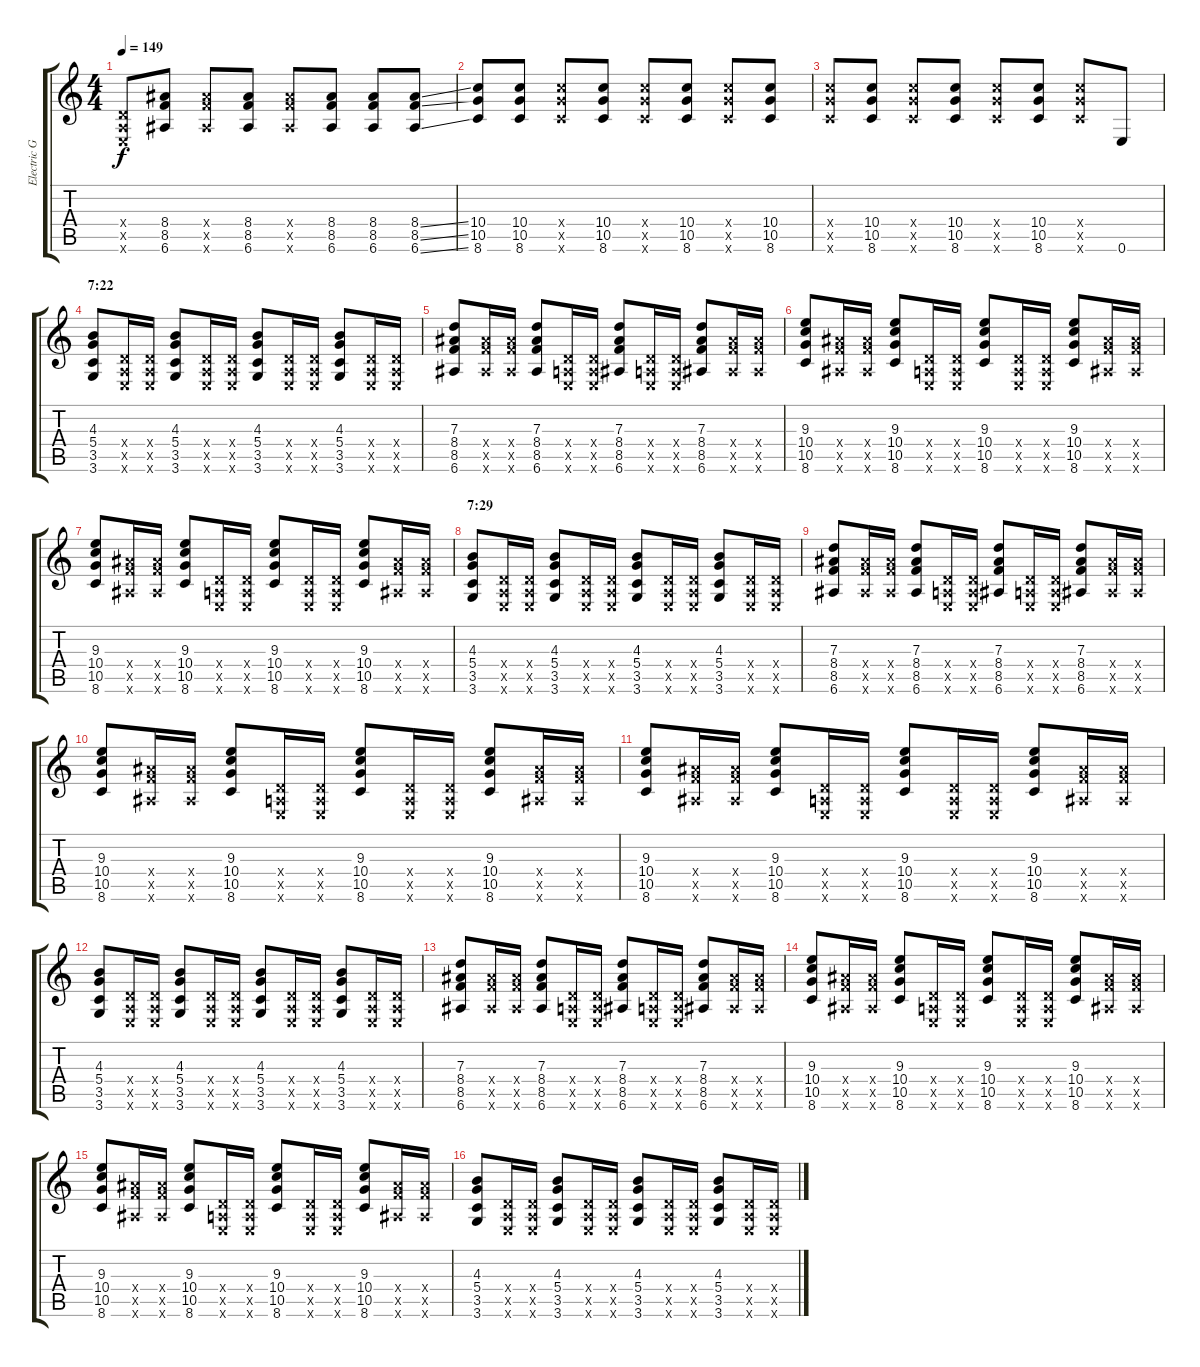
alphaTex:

\track ("Electric Guitar 2" "Electric G") {instrument electricguitarclean}
\staff {score tabs}
\tuning (E4 B3 G3 D3 A2 E2) {hide}
\ts (4 4)
\tempo 149
\clef g2
\ks c
(0.4{x} 0.5{x} 0.6{x}).8{dy f} (8.4 8.5 6.6).8 (8.4{x} 8.5{x} 6.6{x}).8 (8.4 8.5 6.6).8 (8.4{x} 8.5{x} 6.6{x}).8 (8.4 8.5 6.6).8 (8.4 8.5 6.6).8 (8.4{ss} 8.5{ss} 6.6{ss}).8 |
(10.4 10.5 8.6).8 (10.4 10.5 8.6).8 (10.4{x} 10.5{x} 8.6{x}).8 (10.4 10.5 8.6).8 (10.4{x} 10.5{x} 8.6{x}).8 (10.4 10.5 8.6).8 (10.4{x} 10.5{x} 8.6{x}).8 (10.4 10.5 8.6).8 |
(10.4{x} 10.5{x} 8.6{x}).8 (10.4 10.5 8.6).8 (10.4{x} 10.5{x} 8.6{x}).8 (10.4 10.5 8.6).8 (10.4{x} 10.5{x} 8.6{x}).8 (10.4 10.5 8.6).8 (10.4{x} 10.5{x} 8.6{x}).8 0.6.8 |
\section ("" "7:22")
(4.3 5.4 3.5 3.6).8 (0.4{x} 0.5{x} 0.6{x}).16 (0.4{x} 0.5{x} 0.6{x}).16 (4.3 5.4 3.5 3.6).8 (0.4{x} 0.5{x} 0.6{x}).16 (0.4{x} 0.5{x} 0.6{x}).16 (4.3 5.4 3.5 3.6).8 (0.4{x} 0.5{x} 0.6{x}).16 (0.4{x} 0.5{x} 0.6{x}).16 (4.3 5.4 3.5 3.6).8 (0.4{x} 0.5{x} 0.6{x}).16 (0.4{x} 0.5{x} 0.6{x}).16 |
(7.3 8.4 8.5 6.6).8 (8.4{x} 8.5{x} 6.6{x}).16 (8.4{x} 8.5{x} 6.6{x}).16 (7.3 8.4 8.5 6.6).8 (0.4{x} 0.5{x} 0.6{x}).16 (0.4{x} 0.5{x} 0.6{x}).16 (7.3 8.4 8.5 6.6).8 (0.4{x} 0.5{x} 0.6{x}).16 (0.4{x} 0.5{x} 0.6{x}).16 (7.3 8.4 8.5 6.6).8 (8.4{x} 8.5{x} 6.6{x}).16 (8.4{x} 8.5{x} 6.6{x}).16 |
(9.3 10.4 10.5 8.6).8 (8.4{x} 8.5{x} 6.6{x}).16 (8.4{x} 8.5{x} 6.6{x}).16 (9.3 10.4 10.5 8.6).8 (0.4{x} 0.5{x} 0.6{x}).16 (0.4{x} 0.5{x} 0.6{x}).16 (9.3 10.4 10.5 8.6).8 (0.4{x} 0.5{x} 0.6{x}).16 (0.4{x} 0.5{x} 0.6{x}).16 (9.3 10.4 10.5 8.6).8 (8.4{x} 8.5{x} 6.6{x}).16 (8.4{x} 8.5{x} 6.6{x}).16 |
(9.3 10.4 10.5 8.6).8 (8.4{x} 8.5{x} 6.6{x}).16 (8.4{x} 8.5{x} 6.6{x}).16 (9.3 10.4 10.5 8.6).8 (0.4{x} 0.5{x} 0.6{x}).16 (0.4{x} 0.5{x} 0.6{x}).16 (9.3 10.4 10.5 8.6).8 (0.4{x} 0.5{x} 0.6{x}).16 (0.4{x} 0.5{x} 0.6{x}).16 (9.3 10.4 10.5 8.6).8 (8.4{x} 8.5{x} 6.6{x}).16 (8.4{x} 8.5{x} 6.6{x}).16 |
\section ("" "7:29")
(4.3 5.4 3.5 3.6).8 (0.4{x} 0.5{x} 0.6{x}).16 (0.4{x} 0.5{x} 0.6{x}).16 (4.3 5.4 3.5 3.6).8 (0.4{x} 0.5{x} 0.6{x}).16 (0.4{x} 0.5{x} 0.6{x}).16 (4.3 5.4 3.5 3.6).8 (0.4{x} 0.5{x} 0.6{x}).16 (0.4{x} 0.5{x} 0.6{x}).16 (4.3 5.4 3.5 3.6).8 (0.4{x} 0.5{x} 0.6{x}).16 (0.4{x} 0.5{x} 0.6{x}).16 |
(7.3 8.4 8.5 6.6).8 (8.4{x} 8.5{x} 6.6{x}).16 (8.4{x} 8.5{x} 6.6{x}).16 (7.3 8.4 8.5 6.6).8 (0.4{x} 0.5{x} 0.6{x}).16 (0.4{x} 0.5{x} 0.6{x}).16 (7.3 8.4 8.5 6.6).8 (0.4{x} 0.5{x} 0.6{x}).16 (0.4{x} 0.5{x} 0.6{x}).16 (7.3 8.4 8.5 6.6).8 (8.4{x} 8.5{x} 6.6{x}).16 (8.4{x} 8.5{x} 6.6{x}).16 |
(9.3 10.4 10.5 8.6).8 (8.4{x} 8.5{x} 6.6{x}).16 (8.4{x} 8.5{x} 6.6{x}).16 (9.3 10.4 10.5 8.6).8 (0.4{x} 0.5{x} 0.6{x}).16 (0.4{x} 0.5{x} 0.6{x}).16 (9.3 10.4 10.5 8.6).8 (0.4{x} 0.5{x} 0.6{x}).16 (0.4{x} 0.5{x} 0.6{x}).16 (9.3 10.4 10.5 8.6).8 (8.4{x} 8.5{x} 6.6{x}).16 (8.4{x} 8.5{x} 6.6{x}).16 |
(9.3 10.4 10.5 8.6).8 (8.4{x} 8.5{x} 6.6{x}).16 (8.4{x} 8.5{x} 6.6{x}).16 (9.3 10.4 10.5 8.6).8 (0.4{x} 0.5{x} 0.6{x}).16 (0.4{x} 0.5{x} 0.6{x}).16 (9.3 10.4 10.5 8.6).8 (0.4{x} 0.5{x} 0.6{x}).16 (0.4{x} 0.5{x} 0.6{x}).16 (9.3 10.4 10.5 8.6).8 (8.4{x} 8.5{x} 6.6{x}).16 (8.4{x} 8.5{x} 6.6{x}).16 |
(4.3 5.4 3.5 3.6).8 (0.4{x} 0.5{x} 0.6{x}).16 (0.4{x} 0.5{x} 0.6{x}).16 (4.3 5.4 3.5 3.6).8 (0.4{x} 0.5{x} 0.6{x}).16 (0.4{x} 0.5{x} 0.6{x}).16 (4.3 5.4 3.5 3.6).8 (0.4{x} 0.5{x} 0.6{x}).16 (0.4{x} 0.5{x} 0.6{x}).16 (4.3 5.4 3.5 3.6).8 (0.4{x} 0.5{x} 0.6{x}).16 (0.4{x} 0.5{x} 0.6{x}).16 |
(7.3 8.4 8.5 6.6).8 (8.4{x} 8.5{x} 6.6{x}).16 (8.4{x} 8.5{x} 6.6{x}).16 (7.3 8.4 8.5 6.6).8 (0.4{x} 0.5{x} 0.6{x}).16 (0.4{x} 0.5{x} 0.6{x}).16 (7.3 8.4 8.5 6.6).8 (0.4{x} 0.5{x} 0.6{x}).16 (0.4{x} 0.5{x} 0.6{x}).16 (7.3 8.4 8.5 6.6).8 (8.4{x} 8.5{x} 6.6{x}).16 (8.4{x} 8.5{x} 6.6{x}).16 |
(9.3 10.4 10.5 8.6).8 (8.4{x} 8.5{x} 6.6{x}).16 (8.4{x} 8.5{x} 6.6{x}).16 (9.3 10.4 10.5 8.6).8 (0.4{x} 0.5{x} 0.6{x}).16 (0.4{x} 0.5{x} 0.6{x}).16 (9.3 10.4 10.5 8.6).8 (0.4{x} 0.5{x} 0.6{x}).16 (0.4{x} 0.5{x} 0.6{x}).16 (9.3 10.4 10.5 8.6).8 (8.4{x} 8.5{x} 6.6{x}).16 (8.4{x} 8.5{x} 6.6{x}).16 |
(9.3 10.4 10.5 8.6).8 (8.4{x} 8.5{x} 6.6{x}).16 (8.4{x} 8.5{x} 6.6{x}).16 (9.3 10.4 10.5 8.6).8 (0.4{x} 0.5{x} 0.6{x}).16 (0.4{x} 0.5{x} 0.6{x}).16 (9.3 10.4 10.5 8.6).8 (0.4{x} 0.5{x} 0.6{x}).16 (0.4{x} 0.5{x} 0.6{x}).16 (9.3 10.4 10.5 8.6).8 (8.4{x} 8.5{x} 6.6{x}).16 (8.4{x} 8.5{x} 6.6{x}).16 |
(4.3 5.4 3.5 3.6).8 (0.4{x} 0.5{x} 0.6{x}).16 (0.4{x} 0.5{x} 0.6{x}).16 (4.3 5.4 3.5 3.6).8 (0.4{x} 0.5{x} 0.6{x}).16 (0.4{x} 0.5{x} 0.6{x}).16 (4.3 5.4 3.5 3.6).8 (0.4{x} 0.5{x} 0.6{x}).16 (0.4{x} 0.5{x} 0.6{x}).16 (4.3 5.4 3.5 3.6).8 (0.4{x} 0.5{x} 0.6{x}).16 (0.4{x} 0.5{x} 0.6{x}).16
